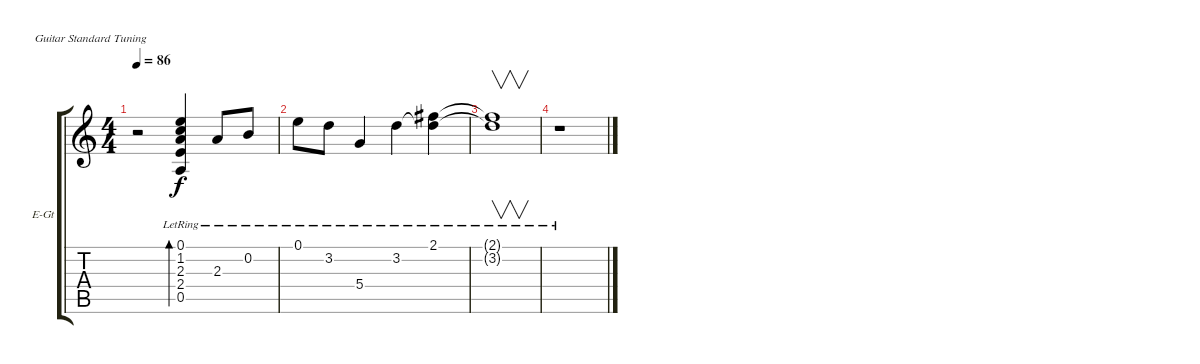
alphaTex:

\bracketExtendMode groupsimilarinstruments
\firstSystemTrackNameOrientation horizontal
\otherSystemsTrackNameOrientation horizontal
\track ("Electric Guitar(Hogson)" "E-Gt") {instrument electricguitarjazz}
\staff {score tabs}
\tuning (E4 B3 G3 D3 A2 E2)
\ts (4 4)
\tempo 86
\clef g2
\ks c
r.2{dy f} (0.1{lr} 1.2{lr} 2.3{lr} 2.4{lr} 0.5{lr}).4{bd 240} 2.3{lr}.8 0.2{lr}.8 |
0.1{lr}.8 3.2{lr}.8 5.4{lr}.4 3.2{lr}.4 (2.1{lr} 3.2{lr t}).4 |
(2.1{t} 3.2{lr t}).1{v} |
r.1
